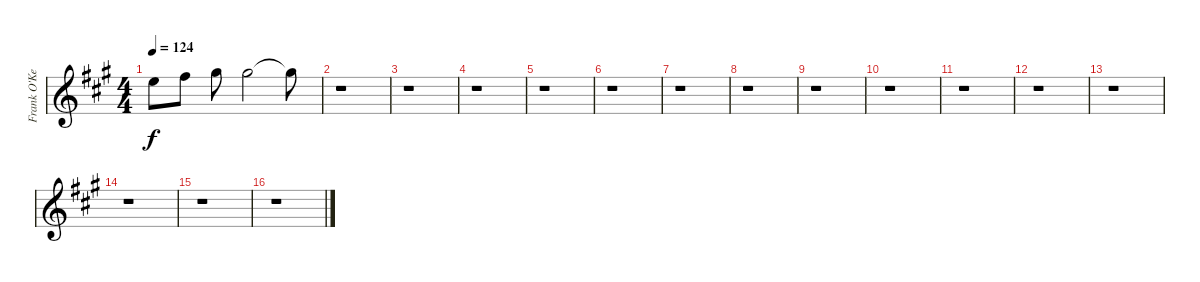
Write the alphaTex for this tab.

\track ("Frank O'Keefe Vocals" "Frank O'Ke") {instrument contrabass}
\staff {score}
\tuning (E4 B3 G3 D3 A2 E2) {hide}
\ts (4 4)
\tempo 124
\clef g2
\ks a
9.3.8{dy f} 11.3.8 9.2.8 9.2.2{volume 0} 9.2{t}.8 |
r.1 |
r.1 |
r.1 |
r.1 |
r.1 |
r.1 |
r.1 |
r.1 |
r.1 |
r.1 |
r.1 |
r.1 |
r.1 |
r.1 |
r.1
